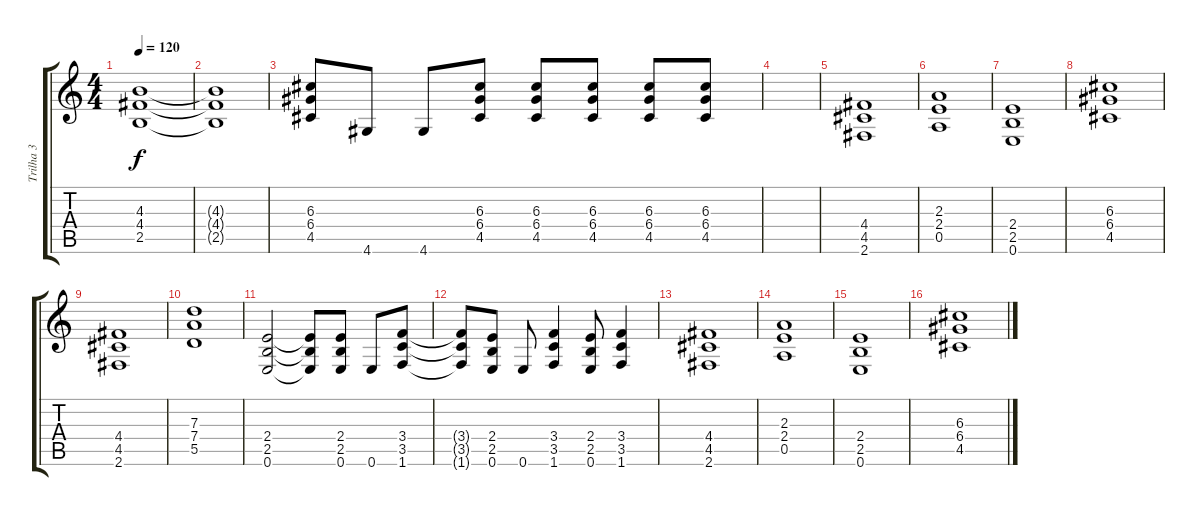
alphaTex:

\track ("Trilha 3" "Trilha 3") {instrument distortionguitar}
\staff {score tabs}
\tuning (E4 B3 G3 D3 A2 E2) {hide}
\ts (4 4)
\tempo 120
\clef g2
\ks c
(4.3 4.4 2.5).1{dy f} |
(4.3{t} 4.4{t} 2.5{t}).1 |
(6.3 6.4 4.5).8 4.6.8 4.6.8 (6.3 6.4 4.5).8 (6.3 6.4 4.5).8 (6.3 6.4 4.5).8 (6.3 6.4 4.5).8 (6.3 6.4 4.5).8 |
|
(4.4 4.5 2.6).1 |
(2.3 2.4 0.5).1 |
(2.4 2.5 0.6).1 |
(6.3 6.4 4.5).1 |
(4.4 4.5 2.6).1 |
(7.3 7.4 5.5).1 |
(2.4 2.5 0.6).2 (2.4{t} 2.5{t} 0.6{t}).8 (2.4 2.5 0.6).8 0.6.8 (3.4 3.5 1.6).8 |
(3.4{t} 3.5{t} 1.6{t}).8 (2.4 2.5 0.6).8 0.6.8 (3.4 3.5 1.6).4 (2.4 2.5 0.6).8 (3.4 3.5 1.6).4 |
(4.4 4.5 2.6).1 |
(2.3 2.4 0.5).1 |
(2.4 2.5 0.6).1 |
(6.3 6.4 4.5).1
